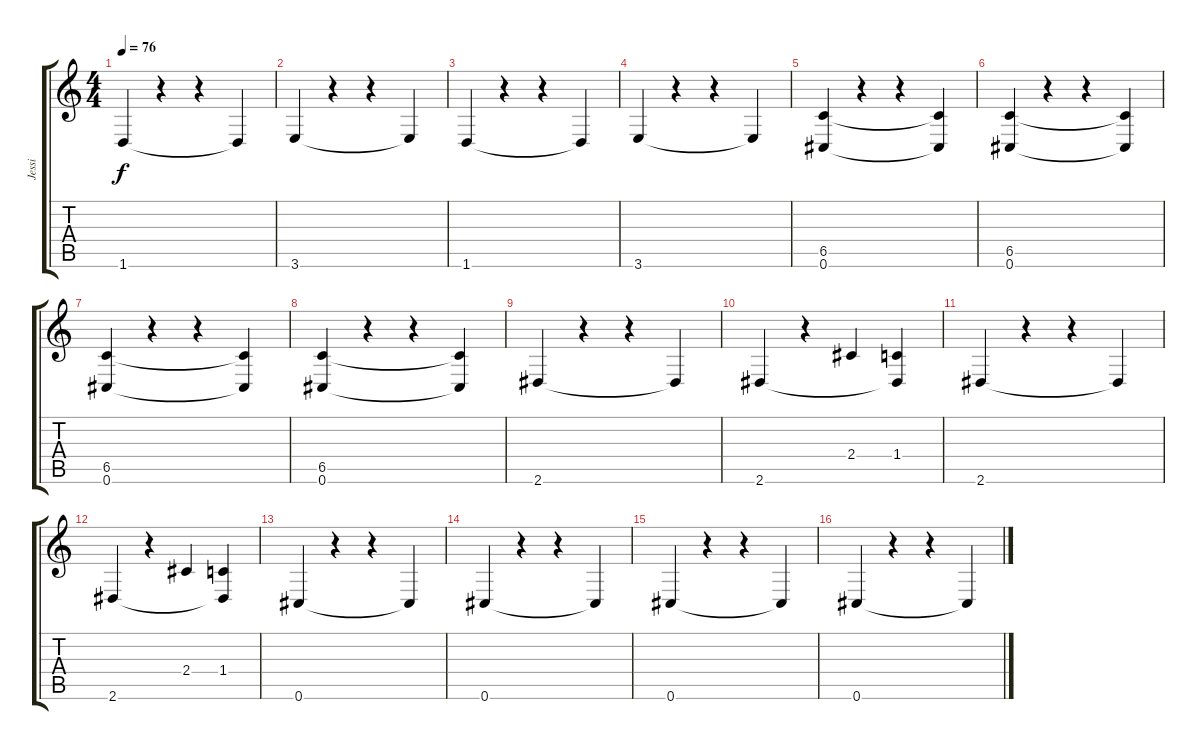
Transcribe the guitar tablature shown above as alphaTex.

\track ("Jessi" "Jessi") {instrument distortionguitar}
\staff {score tabs}
\tuning (Db4 Ab3 E3 B2 Gb2 Db2) {hide}
\ts (4 4)
\tempo 76
\clef g2
\ks c
1.6.4{dy f} r.4 r.4 1.6{t}.4 |
3.6.4 r.4 r.4 3.6{t}.4 |
1.6.4 r.4 r.4 1.6{t}.4 |
3.6.4 r.4 r.4 3.6{t}.4 |
(6.5 0.6).4 r.4 r.4 (6.5{t} 0.6{t}).4 |
(6.5 0.6).4 r.4 r.4 (6.5{t} 0.6{t}).4 |
(6.5 0.6).4 r.4 r.4 (6.5{t} 0.6{t}).4 |
(6.5 0.6).4 r.4 r.4 (6.5{t} 0.6{t}).4 |
2.6.4 r.4 r.4 2.6{t}.4 |
2.6.4 r.4 2.4.4 (1.4 2.6{t}).4 |
2.6.4 r.4 r.4 2.6{t}.4 |
2.6.4 r.4 2.4.4 (1.4 2.6{t}).4 |
0.6.4 r.4 r.4 0.6{t}.4 |
0.6.4 r.4 r.4 0.6{t}.4 |
0.6.4 r.4 r.4 0.6{t}.4 |
0.6.4 r.4 r.4 0.6{t}.4
